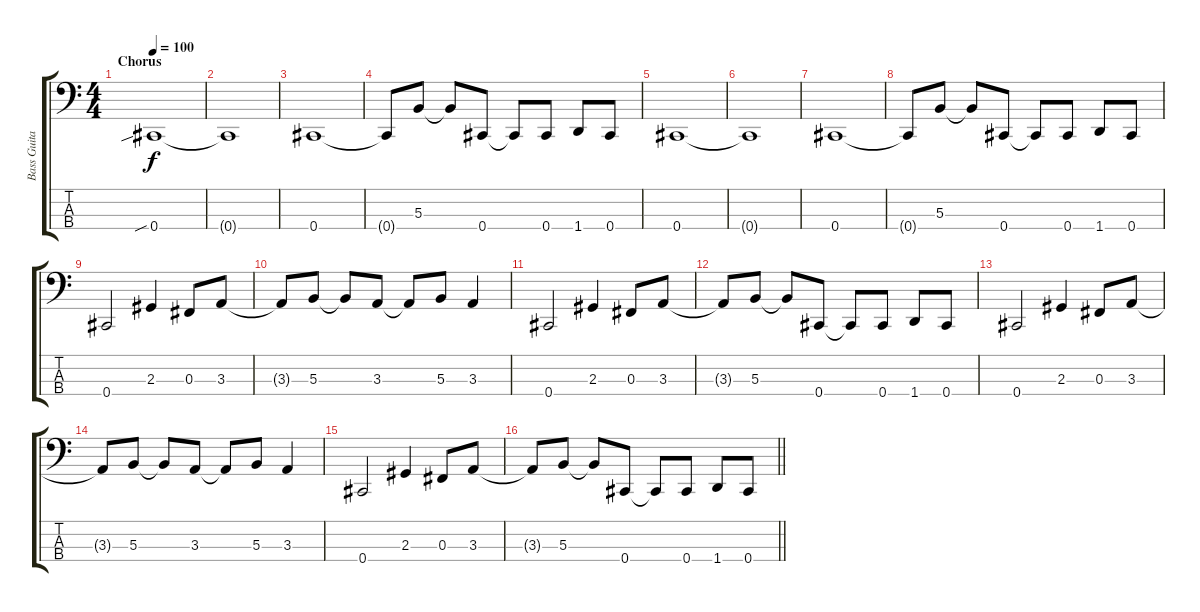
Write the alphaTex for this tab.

\track ("Bass Guitar" "Bass Guita") {instrument electricbasspick}
\staff {score tabs}
\tuning (E2 B1 Gb1 Db1) {hide}
\ts (4 4)
\section ("" "Chorus")
\tempo 100
\clef f4
\ks c
0.4{sib}.1{dy f} |
0.4{t}.1 |
0.4.1 |
0.4{t}.8 5.3.8 5.3{t}.8 0.4.8 0.4{t}.8 0.4.8 1.4.8 0.4.8 |
0.4.1 |
0.4{t}.1 |
0.4.1 |
0.4{t}.8 5.3.8 5.3{t}.8 0.4.8 0.4{t}.8 0.4.8 1.4.8 0.4.8 |
0.4.2 2.3.4 0.3.8 3.3.8 |
3.3{t}.8 5.3.8 5.3{t}.8 3.3.8 3.3{t}.8 5.3.8 3.3.4 |
0.4.2 2.3.4 0.3.8 3.3.8 |
3.3{t}.8 5.3.8 5.3{t}.8 0.4.8 0.4{t}.8 0.4.8 1.4.8 0.4.8 |
0.4.2 2.3.4 0.3.8 3.3.8 |
3.3{t}.8 5.3.8 5.3{t}.8 3.3.8 3.3{t}.8 5.3.8 3.3.4 |
0.4.2 2.3.4 0.3.8 3.3.8 |
\barLineRight lightlight
3.3{t}.8 5.3.8 5.3{t}.8 0.4.8 0.4{t}.8 0.4.8 1.4.8 0.4.8
